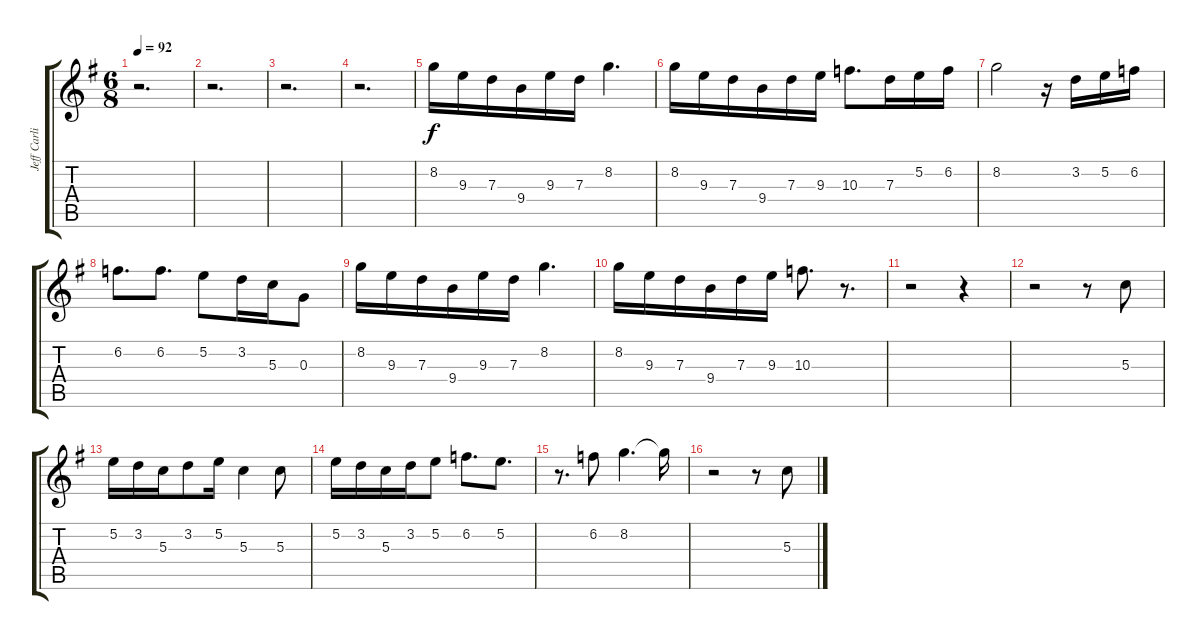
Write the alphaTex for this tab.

\track ("Jeff Carlisi Guitar II" "Jeff Carli") {instrument overdrivenguitar}
\staff {score tabs}
\tuning (E4 B3 G3 D3 A2 E2) {hide}
\ts (6 8)
\tempo 92
\clef g2
\ks g
r.2{d dy f} |
r.2{d} |
r.2{d} |
r.2{d} |
8.2.16 9.3.16 7.3.16 9.4.16 9.3.16 7.3.16 8.2.4{d} |
8.2.16 9.3.16 7.3.16 9.4.16 7.3.16 9.3.16 10.3.8{d} 7.3.16 5.2.16 6.2.16 |
8.2.2 r.16 3.2.16 5.2.16 6.2.16 |
6.2.8{d} 6.2.8{d} 5.2.8 3.2.16 5.3.16 0.3.8 |
8.2.16 9.3.16 7.3.16 9.4.16 9.3.16 7.3.16 8.2.4{d} |
8.2.16 9.3.16 7.3.16 9.4.16 7.3.16 9.3.16 10.3.8{d} r.8{d} |
r.2 r.4 |
r.2 r.8 5.3.8 |
5.2.16 3.2.16 5.3.16 3.2.8 5.2.16 5.3.4 5.3.8 |
5.2.16 3.2.16 5.3.16 3.2.16 5.2.8 6.2.8{d} 5.2.8{d} |
r.8{d} 6.2.8{volume 13} 8.2.4{d} 8.2{t}.16 |
r.2 r.8 5.3.8{volume 10}
